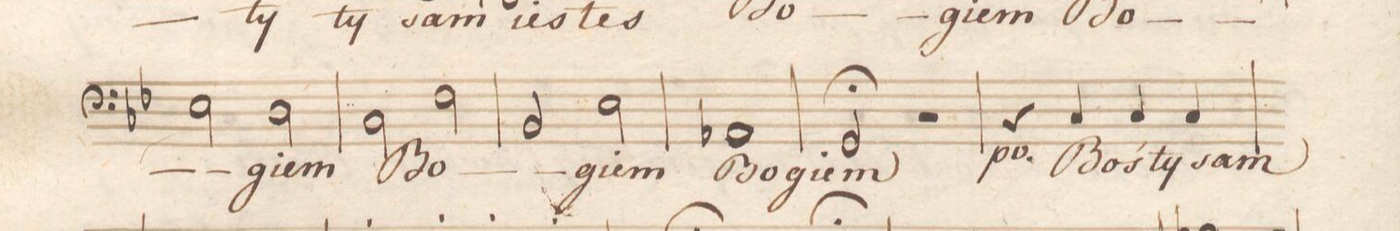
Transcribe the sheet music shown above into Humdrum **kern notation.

**kern	**text	**dynam
*I"Basso	*	*
*clefF4	*	*
*k[b-e-]	*	*
*met(c)	*	*
*M4/4	*	*
2E-\]	.	.
2D\	-giem	.
=97	=97	=97
2C\	Bo-	.
2F\	.	.
=98	=98	=98
2BB-/	.	.
2E-\	-giem	.
=99	=99	=99
1AA-X/	Bo-	.
=100	=100	=100
2GG;/	-giem	.
2r	.	.
=101	=101	=101
4r	.	p
4C/	Boś	.
4C/	ty	.
4C/	sam	.
=102	=102	=102
*-	*-	*-
